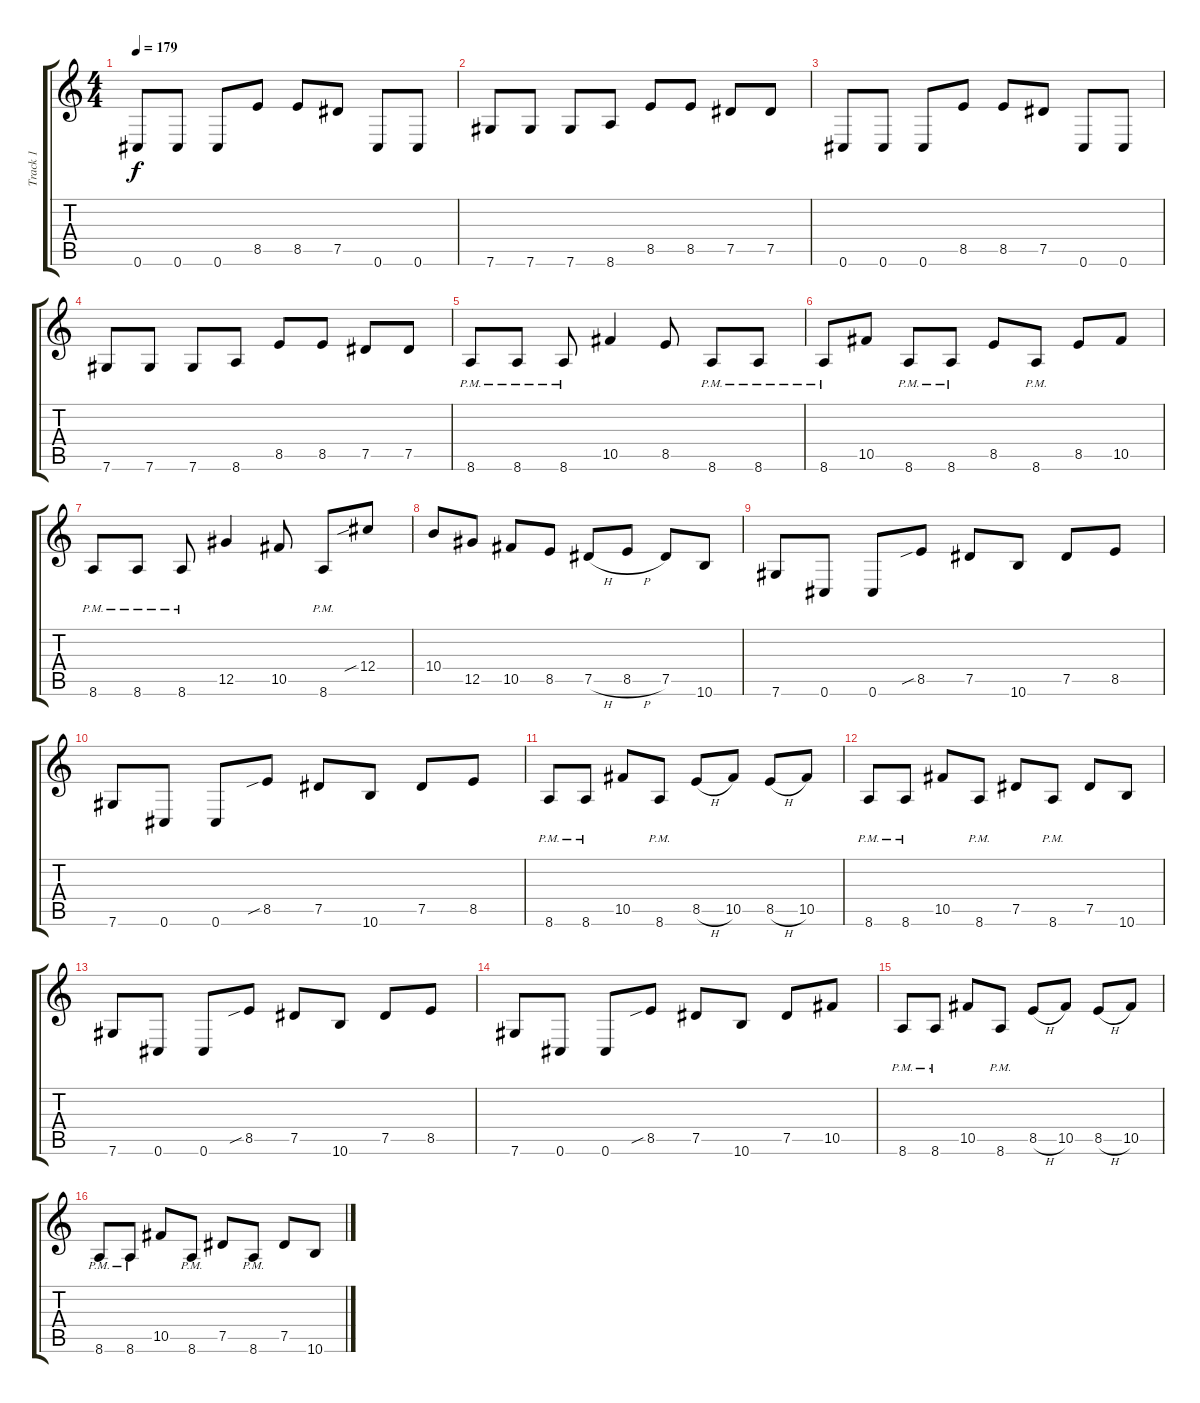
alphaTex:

\track ("Track 1" "Track 1") {instrument distortionguitar}
\staff {score tabs}
\tuning (Eb4 Bb3 Gb3 Db3 Ab2 Db2) {hide}
\ts (4 4)
\tempo 179
\clef g2
\ks c
0.6.8{dy f} 0.6.8 0.6.8 8.5.8 8.5.8 7.5.8 0.6.8 0.6.8 |
7.6.8 7.6.8 7.6.8 8.6.8 8.5.8 8.5.8 7.5.8 7.5.8 |
0.6.8 0.6.8 0.6.8 8.5.8 8.5.8 7.5.8 0.6.8 0.6.8 |
7.6.8 7.6.8 7.6.8 8.6.8 8.5.8 8.5.8 7.5.8 7.5.8 |
8.6{pm}.8 8.6{pm}.8 8.6{pm}.8 10.5.4 8.5.8 8.6{pm}.8 8.6{pm}.8 |
8.6{pm}.8 10.5.8 8.6{pm}.8 8.6{pm}.8 8.5.8 8.6{pm}.8 8.5.8 10.5.8 |
8.6{pm}.8 8.6{pm}.8 8.6{pm}.8 12.5.4 10.5.8 8.6{pm}.8 12.4{sib}.8 |
10.4.8 12.5.8 10.5.8 8.5.8 7.5{h}.8 8.5{h}.8 7.5.8 10.6.8 |
7.6.8 0.6.8 0.6.8 8.5{sib}.8 7.5.8 10.6.8 7.5.8 8.5.8 |
7.6.8 0.6.8 0.6.8 8.5{sib}.8 7.5.8 10.6.8 7.5.8 8.5.8 |
8.6{pm}.8 8.6{pm}.8 10.5.8 8.6{pm}.8 8.5{h}.8 10.5.8 8.5{h}.8 10.5.8 |
8.6{pm}.8 8.6{pm}.8 10.5.8 8.6{pm}.8 7.5.8 8.6{pm}.8 7.5.8 10.6.8 |
7.6.8 0.6.8 0.6.8 8.5{sib}.8 7.5.8 10.6.8 7.5.8 8.5.8 |
7.6.8 0.6.8 0.6.8 8.5{sib}.8 7.5.8 10.6.8 7.5.8 10.5.8 |
8.6{pm}.8 8.6{pm}.8 10.5.8 8.6{pm}.8 8.5{h}.8 10.5.8 8.5{h}.8 10.5.8 |
8.6{pm}.8 8.6{pm}.8 10.5.8 8.6{pm}.8 7.5.8 8.6{pm}.8 7.5.8 10.6.8
